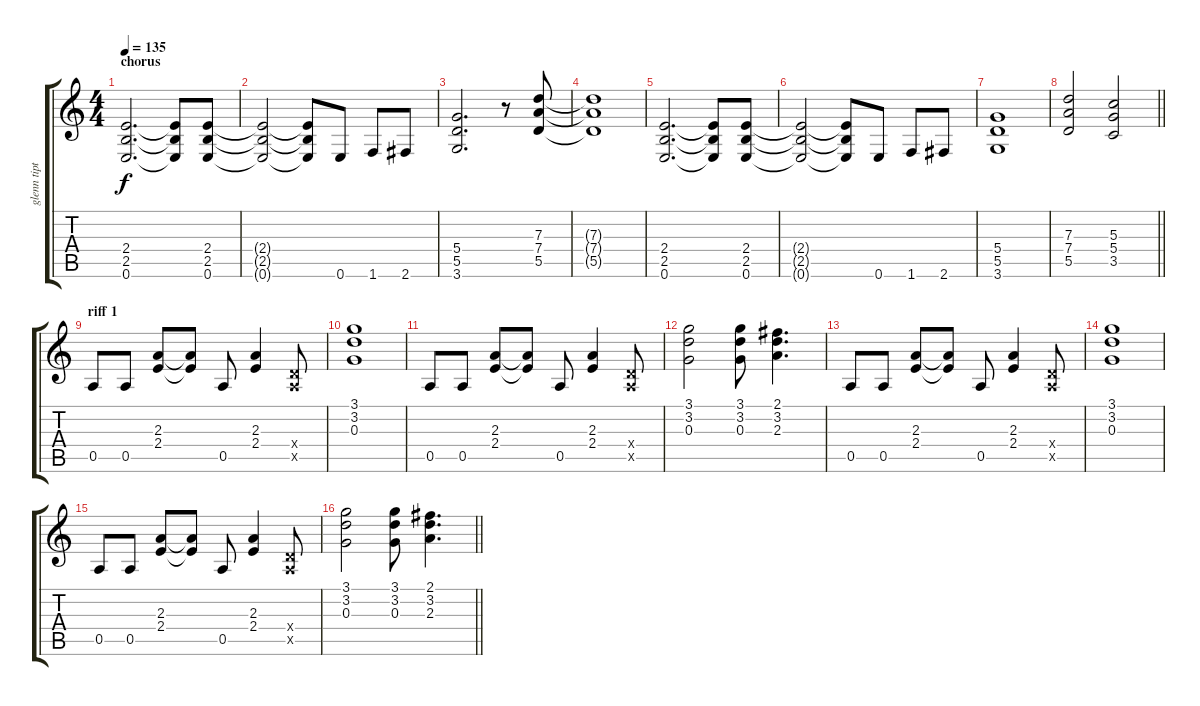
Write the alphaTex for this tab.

\track ("glenn tipton" "glenn tipt") {instrument distortionguitar}
\staff {score tabs}
\tuning (E4 B3 G3 D3 A2 E2) {hide}
\ts (4 4)
\section ("" "chorus")
\tempo 135
\clef g2
\ks c
(2.4 2.5 0.6).2{d dy f} (2.4{t} 2.5{t} 0.6{t}).8 (2.4 2.5 0.6).8 |
(2.4{t} 2.5{t} 0.6{t}).2 (2.4{t} 2.5{t} 0.6{t}).8 0.6.8 1.6.8 2.6.8 |
(5.4 5.5 3.6).2{d} r.8 (7.3 7.4 5.5).8 |
(7.3{t} 7.4{t} 5.5{t}).1 |
(2.4 2.5 0.6).2{d} (2.4{t} 2.5{t} 0.6{t}).8 (2.4 2.5 0.6).8 |
(2.4{t} 2.5{t} 0.6{t}).2 (2.4{t} 2.5{t} 0.6{t}).8 0.6.8 1.6.8 2.6.8 |
(5.4 5.5 3.6).1 |
\barLineRight lightlight
(7.3 7.4 5.5).2 (5.3 5.4 3.5).2 |
\section ("" "riff 1")
0.5.8 0.5.8 (2.3 2.4).8 (2.3{t} 2.4{t}).8 0.5.8 (2.3 2.4).4 (0.4{x} 0.5{x}).8 |
(3.1 3.2 0.3).1 |
0.5.8 0.5.8 (2.3 2.4).8 (2.3{t} 2.4{t}).8 0.5.8 (2.3 2.4).4 (0.4{x} 0.5{x}).8 |
(3.1 3.2 0.3).2 (3.1 3.2 0.3).8 (2.1 3.2 2.3).4{d} |
0.5.8 0.5.8 (2.3 2.4).8 (2.3{t} 2.4{t}).8 0.5.8 (2.3 2.4).4 (0.4{x} 0.5{x}).8 |
(3.1 3.2 0.3).1 |
0.5.8 0.5.8 (2.3 2.4).8 (2.3{t} 2.4{t}).8 0.5.8 (2.3 2.4).4 (0.4{x} 0.5{x}).8 |
\barLineRight lightlight
(3.1 3.2 0.3).2 (3.1 3.2 0.3).8 (2.1 3.2 2.3).4{d}
